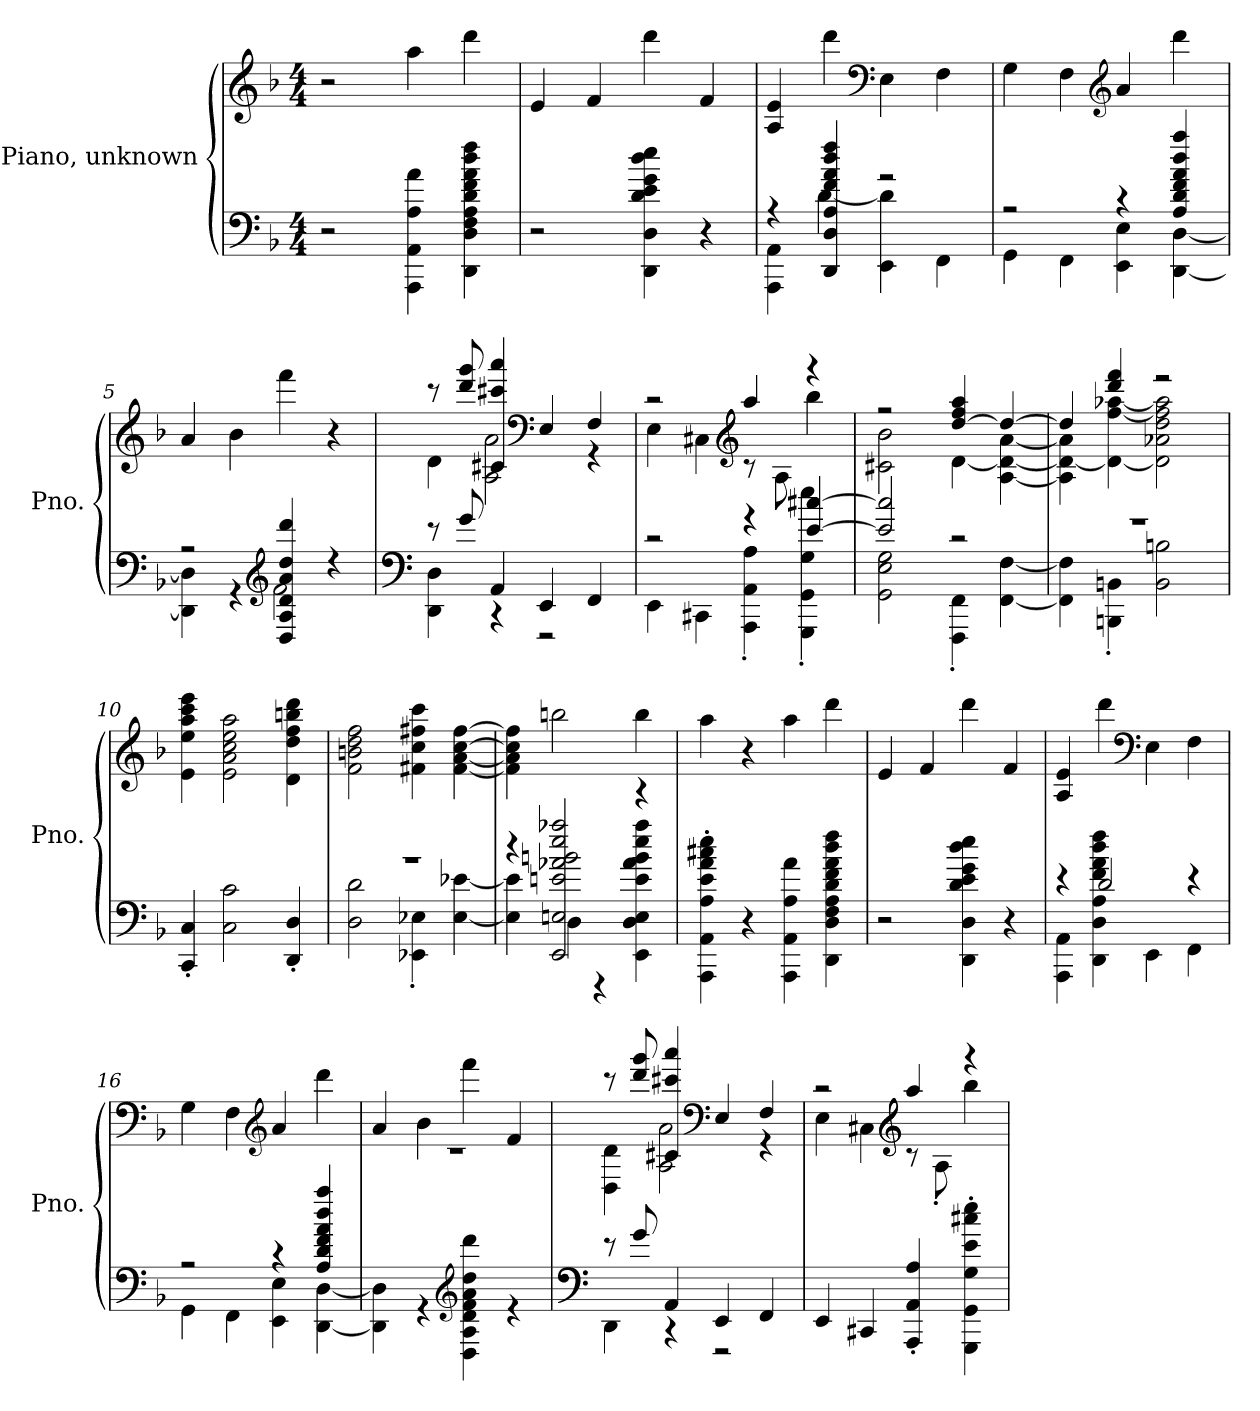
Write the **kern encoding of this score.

**kern	**kern
*part1	*part1
*staff2	*staff1
*I"Piano, unknown	*
*I'Pno.	*
*clefF4	*clefG2
*k[b-]	*k[b-]
*M4/4	*M4/4
*MM120	*MM120
=1	=1
2r	2r
4AAA\ 4AA\ 4A\ 4a\	4aa\
4DD\ 4D\ 4F\ 4A\ 4d\ 4f\ 4a\ 4dd\ 4ff\	4ddd\
=2	=2
2r	4e/
.	4f/
4DD\ 4D\ 4d\ 4e\ 4g\ 4dd\ 4ee\	4ddd\
4r	4f/
=3	=3
*^	*
4r	4AAA\ 4AA\	4A/ 4e/
4DD/ 4D/ 4A/ 4f/ 4a/ 4dd/ 4ff/	[4d\	4ddd\
*	*	*clefF4
2r	4EE\ 4d\]	4E\
.	4FF\	4F\
=4	=4	=4
2r	4GG\	4G\
.	4FF\	4F\
*	*	*clefG2
4r	4EE\ 4E\	4a/
4A/ 4d/ 4f/ 4a/ 4dd/ 4aa/	[4DD\ [4D\	4ddd\
=5	=5	=5
2r	4DD\] 4D\]	4a/
.	4r	4b-\
*clefG2	*	*
4D/ 4A/ 4d/ 4a/ 4dd/ 4ddd/	2f\	4fff\
4r	.	4r
=6	=6	=6
*clefF4	*	*
*	*	*^
8r	4DD\ 4D\	8r	4d\
8g/	.	8ddd/ 8ggg/	.
4AA/	4r	4c#X/ 4ccc#X/ 4aaa/	2A\ 2a\
*	*	*clefF4	*
4EE/	2r	4E/	.
4FF/	.	4F/	4r
!!LO:LB:g=z	!!
=7	=7	=7	=7
2r	4EE\	2r	4E\
.	4CC#X\	.	4C#X\
*	*	*clefG2	*
4r	4AAA\' 4AA\' 4A\'	4aa/	8r
.	.	.	8A\
[4e/ [4cc#X/	4GGG\' 4GG\' 4G\' 4ee\'	4r	4bb-\
=8	=8	=8	=8
2e/] 2cc#/]	2GG\ 2E\ 2G\	2r	2c#X\ 2b-\
2r	4FFF\' 4FF\'	[4dd/ 4ff/ 4aa/	[4d\
.	[4FF\ [4F\	4dd/_	[4A\ 4d\_ [4a\
=9	=9	=9	=9
1r	4FF\] 4F\]	4dd/]	4A\] 4d\_ 4a\]
.	4BBBn\' 4BBn\'	4ddd/ 4fff/	4d\_ [4ff\ [4aa-X\
.	2BB\ 2Bn\	2r	2d\] 2a-X\ 2dd\ 2ff\] 2aa-\]
*v	*v	*	*
*	*v	*v
=10	=10
4CC/' 4C/'	4e\ 4ee\ 4aa\ 4ccc\ 4eee\
2C\ 2c\	2e\ 2a\ 2cc\ 2ee\ 2aa\
4DD/' 4D/'	4d\ 4dd\ 4ff\ 4bbn\ 4ddd\
=11	=11
*^	*
1r	2D\ 2d\	2f\ 2bn\ 2dd\ 2ff\
.	4EE-X\' 4E-X\'	4f#X\ 4cc\ 4ff#X\ 4ccc\
.	[4E-\ [4e-X\	[4f#\ [4a\ [4cc\ [4ff#\
=12	=12	=12
4r	4E-\] 4e-\]	4f#\] 4a\] 4cc\] 4ff#\]
2EE/ 2En/ 2en/ 2a-X/ 2bn/ 2ee/ 2aa-X/	4D\	2bbn\
.	4r	.
4r	4EE\ 4D\ 4E\ 4e\ 4a-\ 4b\ 4ee\ 4aa-\	4bb\
*v	*v	*
!!LO:LB:g=z
=13	=13
4AAA\' 4AA\' 4A\' 4e\' 4a\' 4cc#X\' 4ee\'	4aa\
4r	4r
4AAA\ 4AA\ 4A\ 4a\	4aa\
4DD\ 4D\ 4F\ 4A\ 4d\ 4f\ 4a\ 4dd\ 4ff\	4ddd\
=14	=14
2r	4e/
.	4f/
4DD\ 4D\ 4d\ 4e\ 4g\ 4dd\ 4ee\	4ddd\
4r	4f/
=15	=15
*^	*
4r	4AAA\ 4AA\	4A/ 4e/
2d/	4DD\ 4D\ 4A\ 4f\ 4a\ 4dd\ 4ff\	4ddd\
*	*	*clefF4
.	4EE\	4E\
4r	4FF\	4F\
=16	=16	=16
2r	4GG\	4G\
.	4FF\	4F\
*	*	*clefG2
4r	4EE\ 4E\	4a/
4A/ 4d/ 4f/ 4a/ 4dd/ 4aa/	[4DD\ [4D\	4ddd\
=17	=17	=17
1r	4DD\] 4D\]	4a/
.	4r	4b-\
*clefG2	*	*
.	4D\ 4A\ 4d\ 4f\ 4a\ 4dd\ 4ddd\	4fff\
.	4r	4f/
=18	=18	=18
*clefF4	*	*
*	*	*^
8r	4DD\	8r	4D\ 4d\
8g/	.	8ddd/ 8ggg/	.
4AA/	4r	4c#X/ 4ccc#X/ 4aaa/	2A\ 2a\
*	*	*clefF4	*
4EE/	2r	4E/	.
4FF/	.	4F/	4r
*v	*v	*	*
!!LO:LB:g=z	!!
=19	=19	=19
4EE/	2r	4E\
4CC#X/	.	4C#X\
*	*clefG2	*
4AAA/' 4AA/' 4A/'	4aa/	8r
.	.	8A'\
4GGG\' 4GG\' 4G\' 4e\' 4cc#X\' 4ee\'	4r	4bb-\
*	*v	*v
=	=
*-	*-
